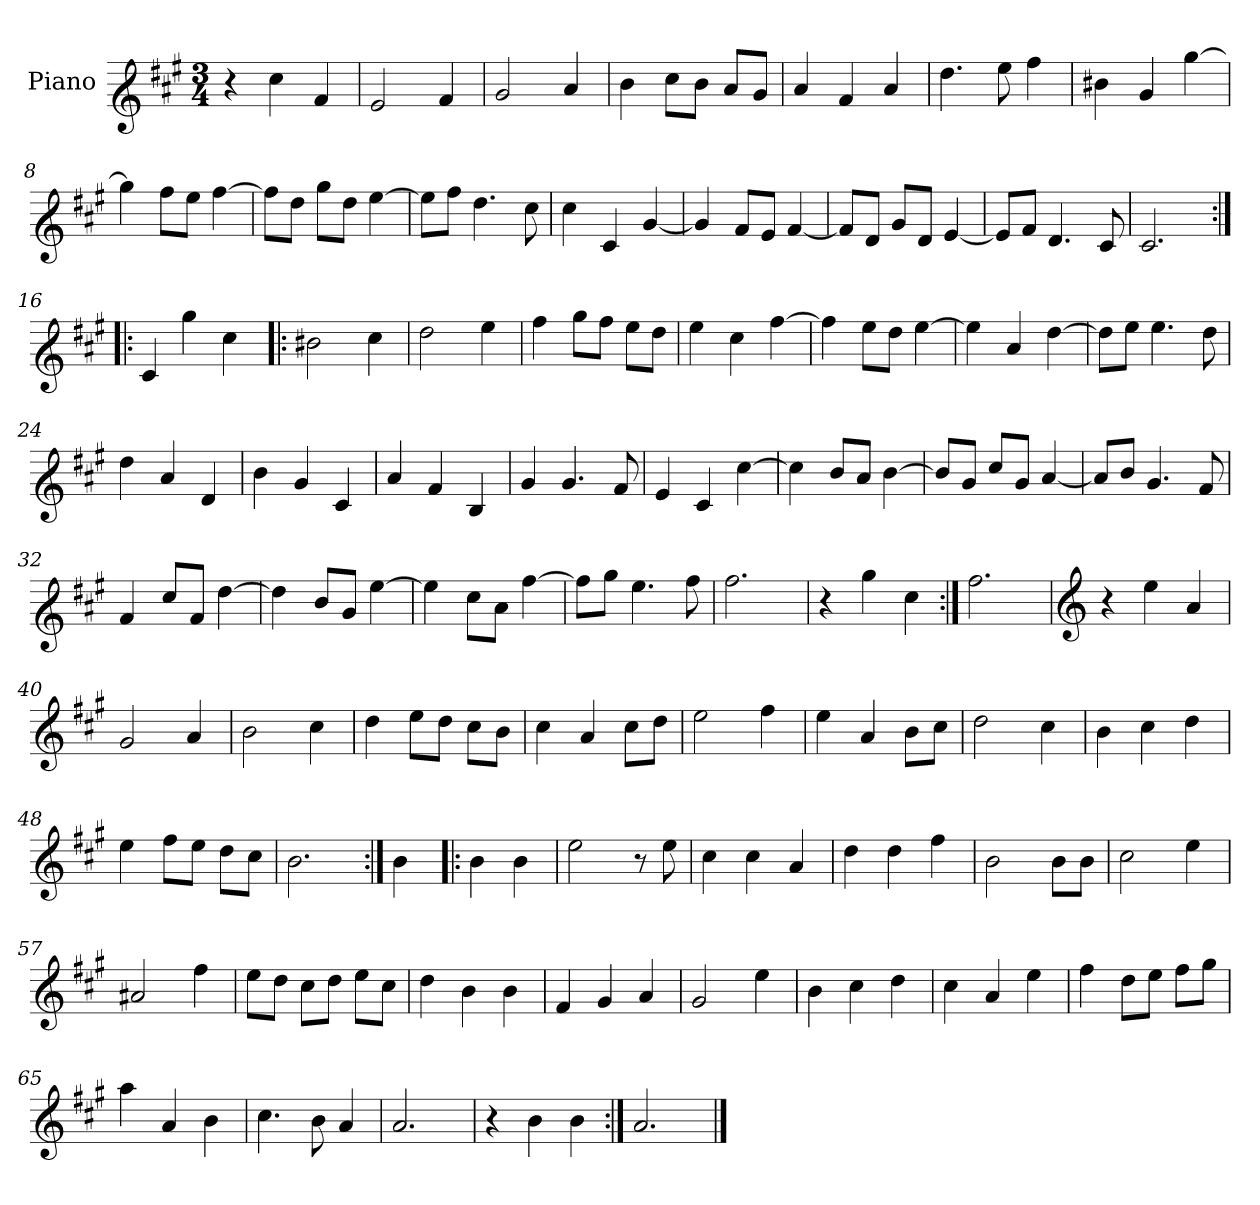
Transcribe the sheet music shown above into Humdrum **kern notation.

**kern
*part1
*staff1
*I"Piano
*I'Pno.
*clefG1
*k[f#c#g#]
*M3/4
=1
4r
4ee\
4a/
=2
2g#/
4a/
=3
2b/
4cc#/
=4
4dd\
8ee\L
8dd\J
8cc#/L
8b/J
=5
4cc#/
4a/
4cc#/
=6
4.ff#\
8gg#\
4aa\
=7
4dd#X\
4b/
[4bb\
=8
4bb\]
8aa\L
8gg#\J
[4aa\
=9
8aa\L]
8ff#\J
8bb\L
8ff#\J
[4gg#\
!!LO:LB:g=z
=10
8gg#\L]
8aa\J
4.ff#\
8ee\
=11
4ee\
4e/
[4b/
=12
4b/]
8a/L
8g#/J
[4a/
=13
8a/L]
8f#/J
8b/L
8f#/J
[4g#/
=14
8g#/L]
8a/J
4.f#/
8e/
=15
2.e/
=16:|!|:
4e/
4bb\
4ee\
=17!|:
2dd#X\
4ee\
=18
2ff#\
4gg#\
!!LO:LB:g=z
=19
4aa\
8bb\L
8aa\J
8gg#\L
8ff#\J
=20
4gg#\
4ee\
[4aa\
=21
4aa\]
8gg#\L
8ff#\J
[4gg#\
=22
4gg#\]
4cc#/
[4ff#\
=23
8ff#\L]
8gg#\J
4.gg#\
8ff#\
=24
4ff#\
4cc#/
4f#/
=25
4dd\
4b/
4e/
=26
4cc#/
4a/
4d/
=27
4b/
4.b/
8a/
!!LO:LB:g=z
=28
4g#/
4e/
[4ee\
=29
4ee\]
8dd/L
8cc#/J
[4dd\
=30
8dd/L]
8b/J
8ee/L
8b/J
[4cc#/
=31
8cc#/L]
8dd/J
4.b/
8a/
=32
4a/
8ee/L
8a/J
[4ff#\
=33
4ff#\]
8dd/L
8b/J
[4gg#\
=34
4gg#\]
8ee\L
8cc#\J
[4aa\
=35
8aa\L]
8bb\J
4.gg#\
8aa\
!!LO:LB:g=z
=36
2.aa\
=37
4r
4bb\
4ee\
=38:|!
2.aa\
=39
*clefG2
4r
4ee\
4a/
=40
2g#/
4a/
=41
2b\
4cc#\
=42
4dd\
8ee\L
8dd\J
8cc#\L
8b\J
=43
4cc#\
4a/
8cc#\L
8dd\J
=44
2ee\
4ff#\
=45
4ee\
4a/
8b\L
8cc#\J
!!LO:LB:g=z
=46
2dd\
4cc#\
=47
4b\
4cc#\
4dd\
=48
4ee\
8ff#\L
8ee\J
8dd\L
8cc#\J
=49
2.b\
=50:|!
4b\
=51!|:
4b\
4b\
=52
2ee\
8r
8ee\
=53
4cc#\
4cc#\
4a/
=54
4dd\
4dd\
4ff#\
=55
2b\
8b\L
8b\J
=56
2cc#\
4ee\
!!LO:LB:g=z
=57
2a#X/
4ff#\
=58
8ee\L
8dd\J
8cc#\L
8dd\J
8ee\L
8cc#\J
=59
4dd\
4b\
4b\
=60
4f#/
4g#/
4a/
=61
2g#/
4ee\
=62
4b\
4cc#\
4dd\
=63
4cc#\
4a/
4ee\
=64
4ff#\
8dd\L
8ee\J
8ff#\L
8gg#\J
=65
4aa\
4a/
4b\
=66
4.cc#\
8b\
4a/
!!LO:LB:g=z
=67
2.a/
=68
4r
4b\
4b\
=69:|!
2.a/
==
*-
